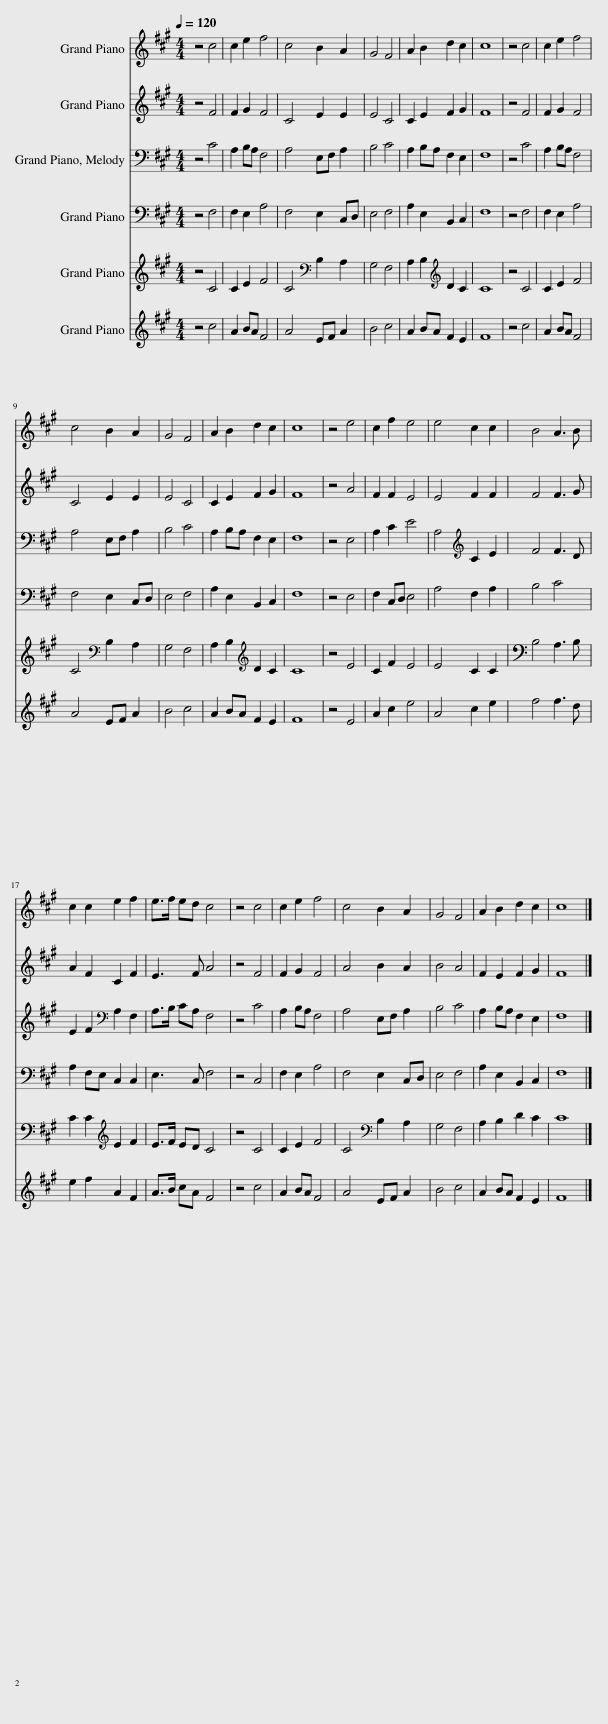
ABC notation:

X:1
%%score 1 2 3 4 5 6
L:1/8
Q:1/4=120
M:4/4
I:linebreak $
K:A
V:1 treble
V:2 treble
V:3 bass
V:4 bass
V:5 treble
V:6 treble
V:1
 z4 c4 | c2 e2 f4 | c4 B2 A2 | G4 F4 | A2 B2 d2 c2 | %5
 c8 | z4 c4 | c2 e2 f4 |$ c4 B2 A2 | G4 F4 | %10
 A2 B2 d2 c2 | c8 | z4 e4 | c2 f2 e4 | e4 c2 c2 | %15
 B4 A3 B |$ c2 c2 e2 f2 | e>f ed c4 | z4 c4 | c2 e2 f4 | %20
 c4 B2 A2 | G4 F4 | A2 B2 d2 c2 | c8 |] %24
V:2
 z4 F4 | F2 G2 F4 | C4 E2 E2 | E4 C4 | C2 E2 F2 G2 | %5
 F8 | z4 F4 | F2 G2 F4 |$ C4 E2 E2 | E4 C4 | %10
 C2 E2 F2 G2 | F8 | z4 A4 | F2 F2 E4 | E4 F2 F2 | %15
 F4 F3 G |$ A2 F2 C2 F2 | E3 F A4 | z4 F4 | F2 G2 F4 | %20
 A4 B2 A2 | B4 A4 | F2 E2 F2 G2 | F8 |] %24
V:3
 z4 C4 | A,2 B,A, F,4 | A,4 E,F, A,2 | B,4 C4 | A,2 B,A, F,2 E,2 | %5
 F,8 | z4 C4 | A,2 B,A, F,4 |$ A,4 E,F, A,2 | B,4 C4 | %10
 A,2 B,A, F,2 E,2 | F,8 | z4 E,4 | A,2 C2 E4 | A,4[K:treble] C2 E2 | %15
 F4 F3 D |$ E2 F2[K:bass] A,2 F,2 | A,>B, CA, F,4 | z4 C4 | A,2 B,A, F,4 | %20
 A,4 E,F, A,2 | B,4 C4 | A,2 B,A, F,2 E,2 | F,8 |] %24
V:4
 z4 F,4 | F,2 E,2 A,4 | F,4 E,2 C,D, | E,4 F,4 | A,2 E,2 B,,2 C,2 | %5
 F,8 | z4 F,4 | F,2 E,2 A,4 |$ F,4 E,2 C,D, | E,4 F,4 | %10
 A,2 E,2 B,,2 C,2 | F,8 | z4 E,4 | F,2 C,D, E,4 | A,4 F,2 A,2 | %15
 B,4 C4 |$ A,2 F,E, C,2 C,2 | E,3 C, F,4 | z4 C,4 | F,2 E,2 A,4 | %20
 F,4 E,2 C,D, | E,4 F,4 | A,2 E,2 B,,2 C,2 | F,8 |] %24
V:5
 z4 C4 | C2 E2 F4 | C4[K:bass] B,2 A,2 | G,4 F,4 | A,2 B,2[K:treble] D2 C2 | %5
 C8 | z4 C4 | C2 E2 F4 |$ C4[K:bass] B,2 A,2 | G,4 F,4 | %10
 A,2 B,2[K:treble] D2 C2 | C8 | z4 E4 | C2 F2 E4 | E4 C2 C2 | %15
 B,4 A,3 B, |$ C2 C2[K:treble] E2 F2 | E>F ED C4 | z4 C4 | C2 E2 F4 | %20
 C4[K:bass] B,2 A,2 | G,4 F,4 | A,2 B,2 D2 C2 | C8 |] %24
V:6
 z4 c4 | A2 BA F4 | A4 EF A2 | B4 c4 | A2 BA F2 E2 | %5
 F8 | z4 c4 | A2 BA F4 |$ A4 EF A2 | B4 c4 | %10
 A2 BA F2 E2 | F8 | z4 E4 | A2 c2 e4 | A4 c2 e2 | %15
 f4 f3 d |$ e2 f2 A2 F2 | A>B cA F4 | z4 c4 | A2 BA F4 | %20
 A4 EF A2 | B4 c4 | A2 BA F2 E2 | F8 |] %24
